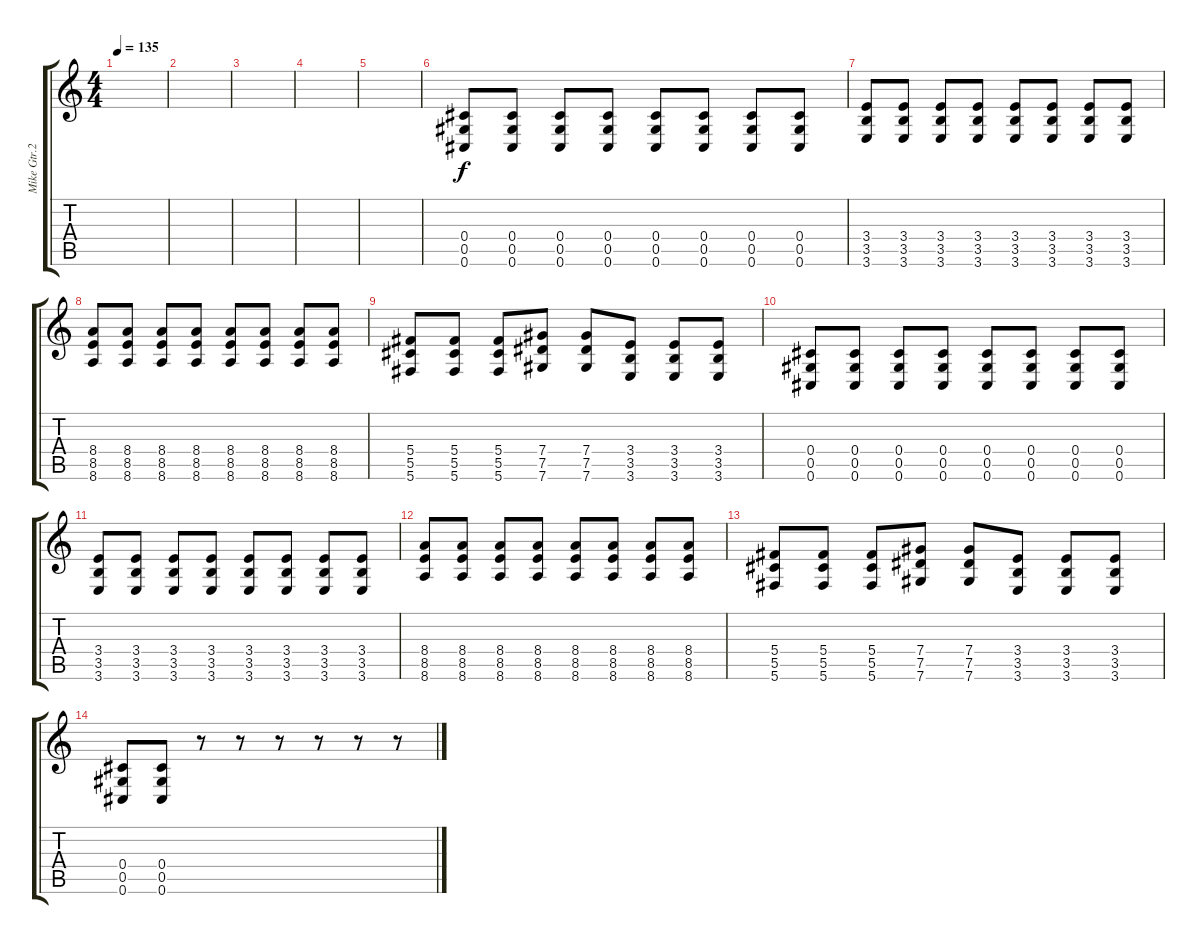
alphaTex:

\track ("Mike Gtr.2" "Mike Gtr.2") {instrument distortionguitar}
\staff {score tabs}
\tuning (Eb4 Bb3 Gb3 Db3 Ab2 Db2) {hide}
\ts (4 4)
\tempo 135
\clef g2
\ks c
|
|
|
|
|
(0.4 0.5 0.6).8 (0.4 0.5 0.6).8 (0.4 0.5 0.6).8 (0.4 0.5 0.6).8 (0.4 0.5 0.6).8 (0.4 0.5 0.6).8 (0.4 0.5 0.6).8 (0.4 0.5 0.6).8 |
(3.4 3.5 3.6).8 (3.4 3.5 3.6).8 (3.4 3.5 3.6).8 (3.4 3.5 3.6).8 (3.4 3.5 3.6).8 (3.4 3.5 3.6).8 (3.4 3.5 3.6).8 (3.4 3.5 3.6).8 |
(8.4 8.5 8.6).8 (8.4 8.5 8.6).8 (8.4 8.5 8.6).8 (8.4 8.5 8.6).8 (8.4 8.5 8.6).8 (8.4 8.5 8.6).8 (8.4 8.5 8.6).8 (8.4 8.5 8.6).8 |
(5.4 5.5 5.6).8 (5.4 5.5 5.6).8 (5.4 5.5 5.6).8 (7.4 7.5 7.6).8 (7.4 7.5 7.6).8 (3.4 3.5 3.6).8 (3.4 3.5 3.6).8 (3.4 3.5 3.6).8 |
(0.4 0.5 0.6).8 (0.4 0.5 0.6).8 (0.4 0.5 0.6).8 (0.4 0.5 0.6).8 (0.4 0.5 0.6).8 (0.4 0.5 0.6).8 (0.4 0.5 0.6).8 (0.4 0.5 0.6).8 |
(3.4 3.5 3.6).8 (3.4 3.5 3.6).8 (3.4 3.5 3.6).8 (3.4 3.5 3.6).8 (3.4 3.5 3.6).8 (3.4 3.5 3.6).8 (3.4 3.5 3.6).8 (3.4 3.5 3.6).8 |
(8.4 8.5 8.6).8 (8.4 8.5 8.6).8 (8.4 8.5 8.6).8 (8.4 8.5 8.6).8 (8.4 8.5 8.6).8 (8.4 8.5 8.6).8 (8.4 8.5 8.6).8 (8.4 8.5 8.6).8 |
(5.4 5.5 5.6).8 (5.4 5.5 5.6).8 (5.4 5.5 5.6).8 (7.4 7.5 7.6).8 (7.4 7.5 7.6).8 (3.4 3.5 3.6).8 (3.4 3.5 3.6).8 (3.4 3.5 3.6).8 |
(0.4 0.5 0.6).8 (0.4 0.5 0.6).8 r.8 r.8 r.8 r.8 r.8 r.8
